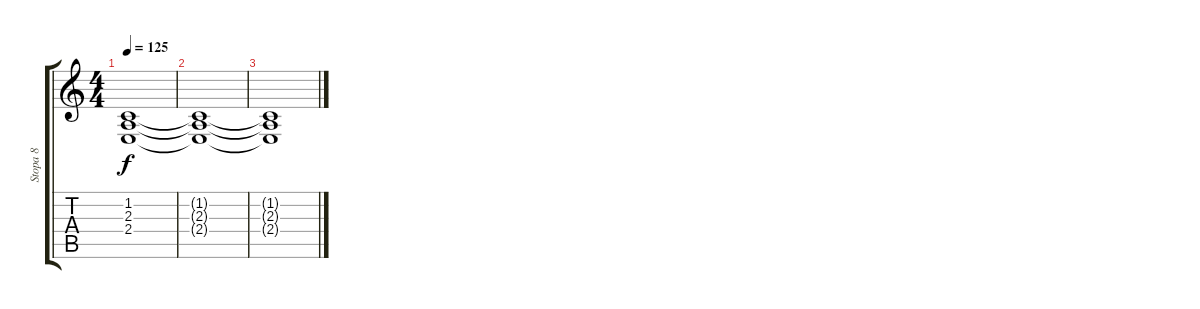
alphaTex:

\track ("Stopa 8" "Stopa 8") {instrument acousticgrandpiano}
\staff {score tabs}
\tuning (E4 B3 G3 D3 A2 E2) {hide}
\ts (4 4)
\tempo 125
\clef g2
\ks c
(1.2{t} 2.3{t} 2.4{t}).1{dy f} |
(1.2{t} 2.3{t} 2.4{t}).1 |
(1.2{t} 2.3{t} 2.4{t}).1
